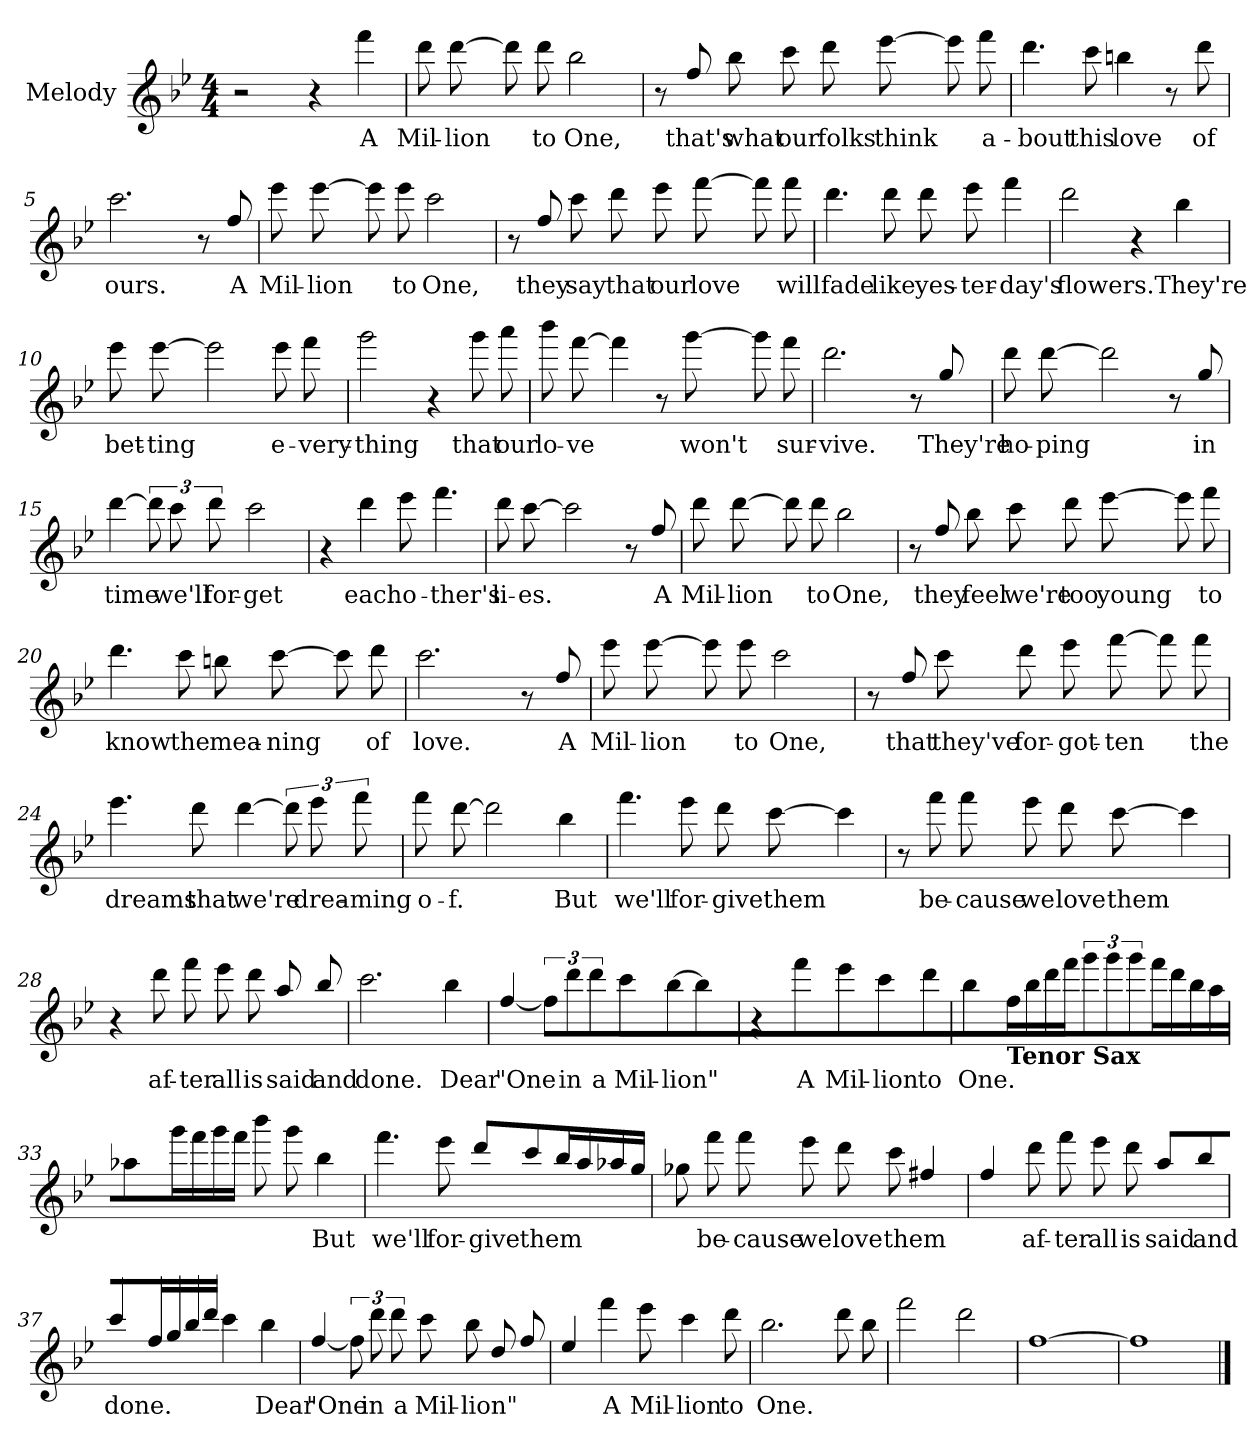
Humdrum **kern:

**kern	**text
*part1	*part1
*staff1	*staff1
*I"Melody	*
*clefG2	*
*ITrd8c14	*
*k[b-e-]	*
*M4/4	*
=1	=1
2r	.
4r	.
4ff\	A
=2	=2
8dd\L	Mil-
[>8dd\	lion
8dd\L]	.
8dd\	to
2b-\	One,
=3	=3
8r	.
8f/	that's
8b-\L	what
8cc\	our
8dd\L	folks
[>8ee-\	think
8ee-\L]	.
8ff\	a-
=4	=4
4.dd\	bout
8cc\	this
4bn\	love
8r	.
8dd\	of
!!LO:LB:g=z
=5	=5
2.cc\	ours.
8r	.
8f/	A
=6	=6
8ee-\L	Mil-
[>8ee-\	lion
8ee-\L]	.
8ee-\	to
2cc\	One,
=7	=7
8r	.
8f/	they
8cc\L	say
8dd\	that
8ee-\L	our
[>8ff\	love
8ff\L]	.
8ff\	will
=8	=8
4.dd\	fade
8dd\	like
8dd\L	yes-
8ee-\	ter-
4ff\	day's
!!LO:LB:g=z
=9	=9
2dd\	flowers.
4r	.
4b-\	They're
=10	=10
8ee-\L	bet-
[>8ee-\	ting
2ee-\]	.
8ee-\L	e-
8ff\	very-
=11	=11
2gg\	thing
4r	.
8gg\L	that
8aa\	our
=12	=12
8bb-\L	lo-
[>8ff\	ve
4ff\]	.
8r	.
[>8gg\	won't
8gg\L]	.
8ff\	sur-
=13	=13
2.dd\	vive.
8r	.
8g/	They're
!!LO:LB:g=z
=14	=14
8dd\L	ho-
[>8dd\	ping
2dd\]	.
8r	.
8g/	in
=15	=15
[>4dd\	time
12dd\L]	.
12cc\	we'll
12dd\	for-
2cc\	get
=16	=16
4r	.
4dd\	each
8ee-\	o-
4.ff\	ther's
=17	=17
8dd\L	li-
[>8cc\	es.
2cc\]	.
8r	.
8f/	A
!!LO:LB:g=z
=18	=18
8dd\L	Mil-
[>8dd\	lion
8dd\L]	.
8dd\	to
2b-\	One,
=19	=19
8r	.
8f/	they
8b-\L	feel
8cc\	we're
8dd\L	too
[>8ee-\	young
8ee-\L]	.
8ff\	to
=20	=20
4.dd\	know
8cc\	the
8bn\L	mea-
[>8cc\	ning
8cc\L]	.
8dd\	of
=21	=21
2.cc\	love.
8r	.
8f/	A
!!LO:LB:g=z
=22	=22
8ee-\L	Mil-
[>8ee-\	lion
8ee-\L]	.
8ee-\	to
2cc\	One,
=23	=23
8r	.
8f/	that
8cc\L	they've
8dd\	for-
8ee-\L	got-
[>8ff\	ten
8ff\L]	.
8ff\	the
=24	=24
4.ee-\	dreams
8dd\	that
[>4dd\	we're
12dd\L]	.
12ee-\	drea-
12ff\	ming
!!LO:LB:g=z
=25	=25
8ff\L	o-
[>8dd\	f.
2dd\]	.
4b-\	But
=26	=26
4.ff\	we'll
8ee-\	for-
8dd\L	give
[>8cc\	them
4cc\]	.
=27	=27
8r	.
8ff\	be-
8ff\L	cause
8ee-\	we
8dd\L	love
[>8cc\	them
4cc\]	.
=28	=28
4r	.
8dd\L	af-
8ff\	ter
8ee-\L	all
8dd\	is
8a/L	said
8b-/	and
!!LO:LB:g=z
=29	=29
2.cc\	done.
4b-\	Dear
=30	=30
[<4f/	"One
12f\L]	.
12dd\	in
12dd\	a
8cc\L	Mil-
[>8b-\	lion"
4b-\]	.
=31	=31
4r	.
4ff\	A
8ee-\	Mil-
4cc\	lion
8dd\	to
=32	=32
4b-\	One.
!LO:TX:b:B:t=Tenor Sax	!
16f\LL	.
16b-\J	.
16dd\J	.
16ff\J	.
12gg\L	.
12gg\	.
12gg\	.
16ff\LL	.
16dd\J	.
16b-\J	.
16a\J	.
!!LO:PB:g=z
=33	=33
4a-X/	.
16gg\LL	.
16ff\J	.
16gg\J	.
16ff\J	.
8bb-\L	.
8gg\	.
4b-\	But
=34	=34
4.ff\	we'll
8ee-\	for-
8dd\L	give
8cc\	them
16b-/LL	.
16a/J	.
16a-X/J	.
16g/J	.
=35	=35
8g-X\L	.
8ff\	be-
8ff\L	cause
8ee-\	we
8dd\L	love
8cc\	them
4f#X/	.
!!LO:LB:g=z
=36	=36
4f/	.
8dd\L	af-
8ff\	ter
8ee-\L	all
8dd\	is
8a/L	said
8b-/	and
=37	=37
4cc\	done.
16f/LL	.
16g/J	.
16b-/J	.
16dd/J	.
4cc\	.
4b-\	Dear
=38	=38
[<4f/	"One
12f\L]	.
12dd\	in
12dd\	a
8cc\L	Mil-
8b-\	lion"
8d/L	.
8f/	.
=39	=39
4e-/	.
4ff\	A
8ee-\	Mil-
4cc\	lion
8dd\	to
!!LO:LB:g=z
=40	=40
2.b-\	One.
8dd\L	.
8b-\	.
=41	=41
2ff\	.
2dd\	.
=42	=42
[<1f	.
=43	=43
1f]	.
==	==
*-	*-
